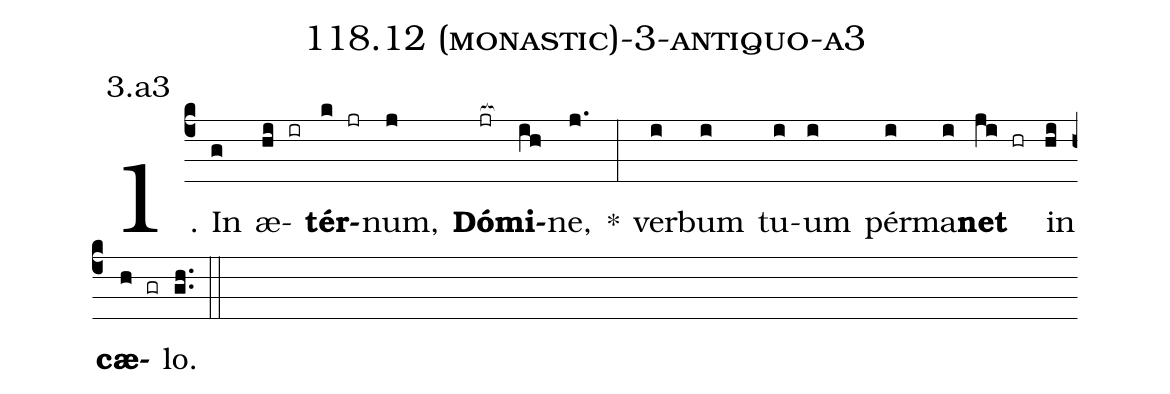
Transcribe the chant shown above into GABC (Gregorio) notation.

name: 118.12 (monastic)-3-antiquo-a3;
annotation: 3.a3;
%%
(c4)1. In(g) æ(hi ir)<b>tér</b>(k jr)num,(j) <b>Dó</b>(jr[ocb:1{])<b>mi</b>(ih[ocb:0}])ne,(j.) *(:) ver(i)bum(i) tu(i)um(i) pér(i)ma(i)<b>net</b>(ji hr) in(hi) <b>cæ</b>(h gr)lo.(gh..) (::)
